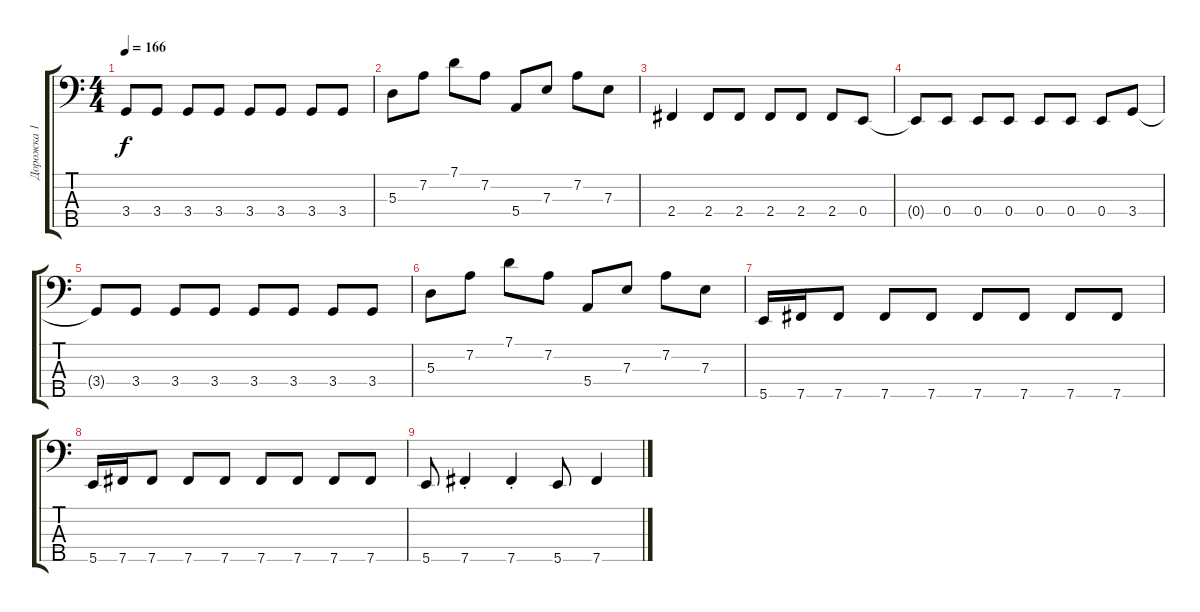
\track ("Дорожка 1" "Дорожка 1") {instrument electricbassfinger}
\staff {score tabs}
\tuning (G2 D2 A1 E1 B0) {hide}
\ts (4 4)
\tempo 166
\clef f4
\ks c
3.4{t}.8{dy f} 3.4.8 3.4.8 3.4.8 3.4.8 3.4.8 3.4.8 3.4.8 |
5.3.8 7.2.8 7.1.8 7.2.8 5.4.8 7.3.8 7.2.8 7.3.8 |
2.4.4 2.4.8 2.4.8 2.4.8 2.4.8 2.4.8 0.4.8 |
0.4{t}.8 0.4.8 0.4.8 0.4.8 0.4.8 0.4.8 0.4.8 3.4.8 |
3.4{t}.8 3.4.8 3.4.8 3.4.8 3.4.8 3.4.8 3.4.8 3.4.8 |
5.3.8 7.2.8 7.1.8 7.2.8 5.4.8 7.3.8 7.2.8 7.3.8 |
\ks aminor
5.5.16 7.5.16 7.5.8 7.5.8 7.5.8 7.5.8 7.5.8 7.5.8 7.5.8 |
5.5.16 7.5.16 7.5.8 7.5.8 7.5.8 7.5.8 7.5.8 7.5.8 7.5.8 |
5.5.8 7.5{st}.4 7.5{st}.4 5.5.8 7.5.4
